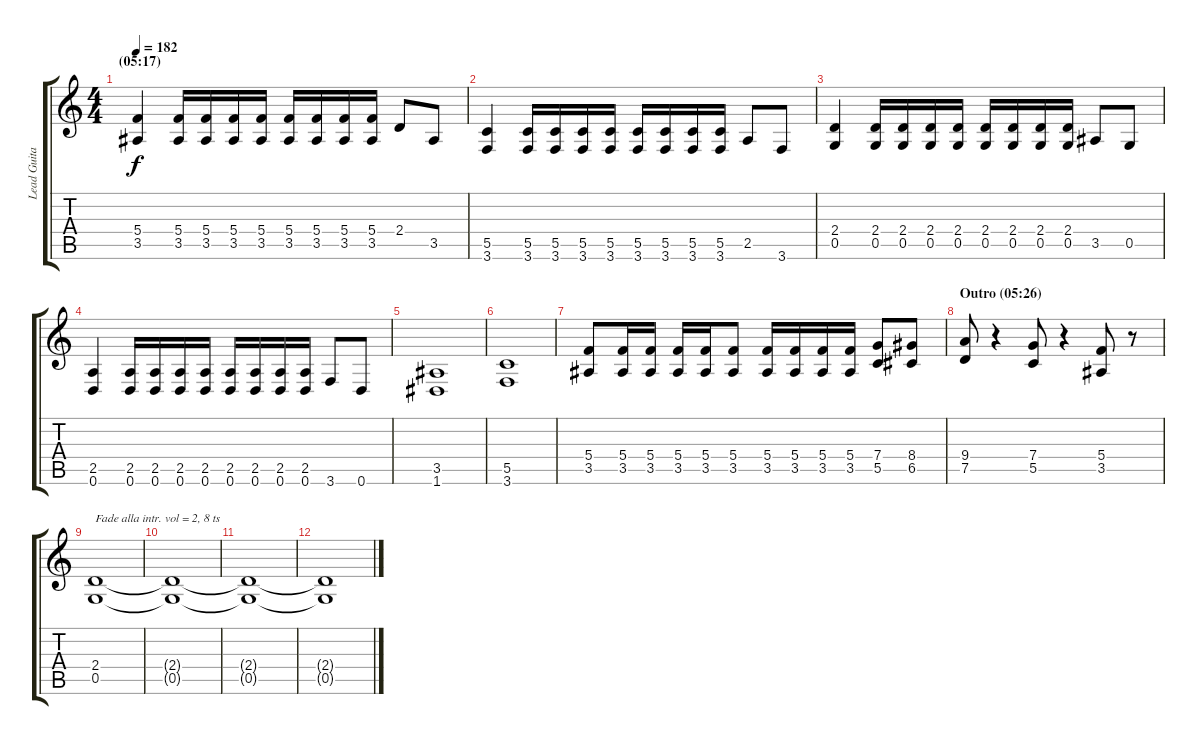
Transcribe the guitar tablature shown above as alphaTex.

\track ("Lead Guitar" "Lead Guita") {instrument distortionguitar}
\staff {score tabs}
\tuning (D4 A3 F3 C3 G2 D2) {hide}
\ts (4 4)
\section ("" "(05:17)")
\tempo 182
\clef g2
\ks c
(5.4 3.5).4{dy f} (5.4 3.5).16 (5.4 3.5).16 (5.4 3.5).16 (5.4 3.5).16 (5.4 3.5).16 (5.4 3.5).16 (5.4 3.5).16 (5.4 3.5).16 2.4.8 3.5.8 |
(5.5 3.6).4 (5.5 3.6).16 (5.5 3.6).16 (5.5 3.6).16 (5.5 3.6).16 (5.5 3.6).16 (5.5 3.6).16 (5.5 3.6).16 (5.5 3.6).16 2.5.8 3.6.8 |
(2.4 0.5).4 (2.4 0.5).16 (2.4 0.5).16 (2.4 0.5).16 (2.4 0.5).16 (2.4 0.5).16 (2.4 0.5).16 (2.4 0.5).16 (2.4 0.5).16 3.5.8 0.5.8 |
(2.5 0.6).4 (2.5 0.6).16 (2.5 0.6).16 (2.5 0.6).16 (2.5 0.6).16 (2.5 0.6).16 (2.5 0.6).16 (2.5 0.6).16 (2.5 0.6).16 3.6.8 0.6.8 |
(3.5 1.6).1 |
(5.5 3.6).1 |
(5.4 3.5).8 (5.4 3.5).16 (5.4 3.5).16 (5.4 3.5).16 (5.4 3.5).16 (5.4 3.5).8 (5.4 3.5).16 (5.4 3.5).16 (5.4 3.5).16 (5.4 3.5).16 (7.4 5.5).8 (8.4 6.5).8 |
\section ("" "Outro (05:26)")
(9.4 7.5).8 r.4 (7.4 5.5).8 r.4 (5.4 3.5).8 r.8 |
(2.4 0.5).1{txt "Fade alla intr. vol = 2, 8 ts" volume 2} |
(2.4{t} 0.5{t}).1 |
(2.4{t} 0.5{t}).1 |
(2.4{t} 0.5{t}).1
